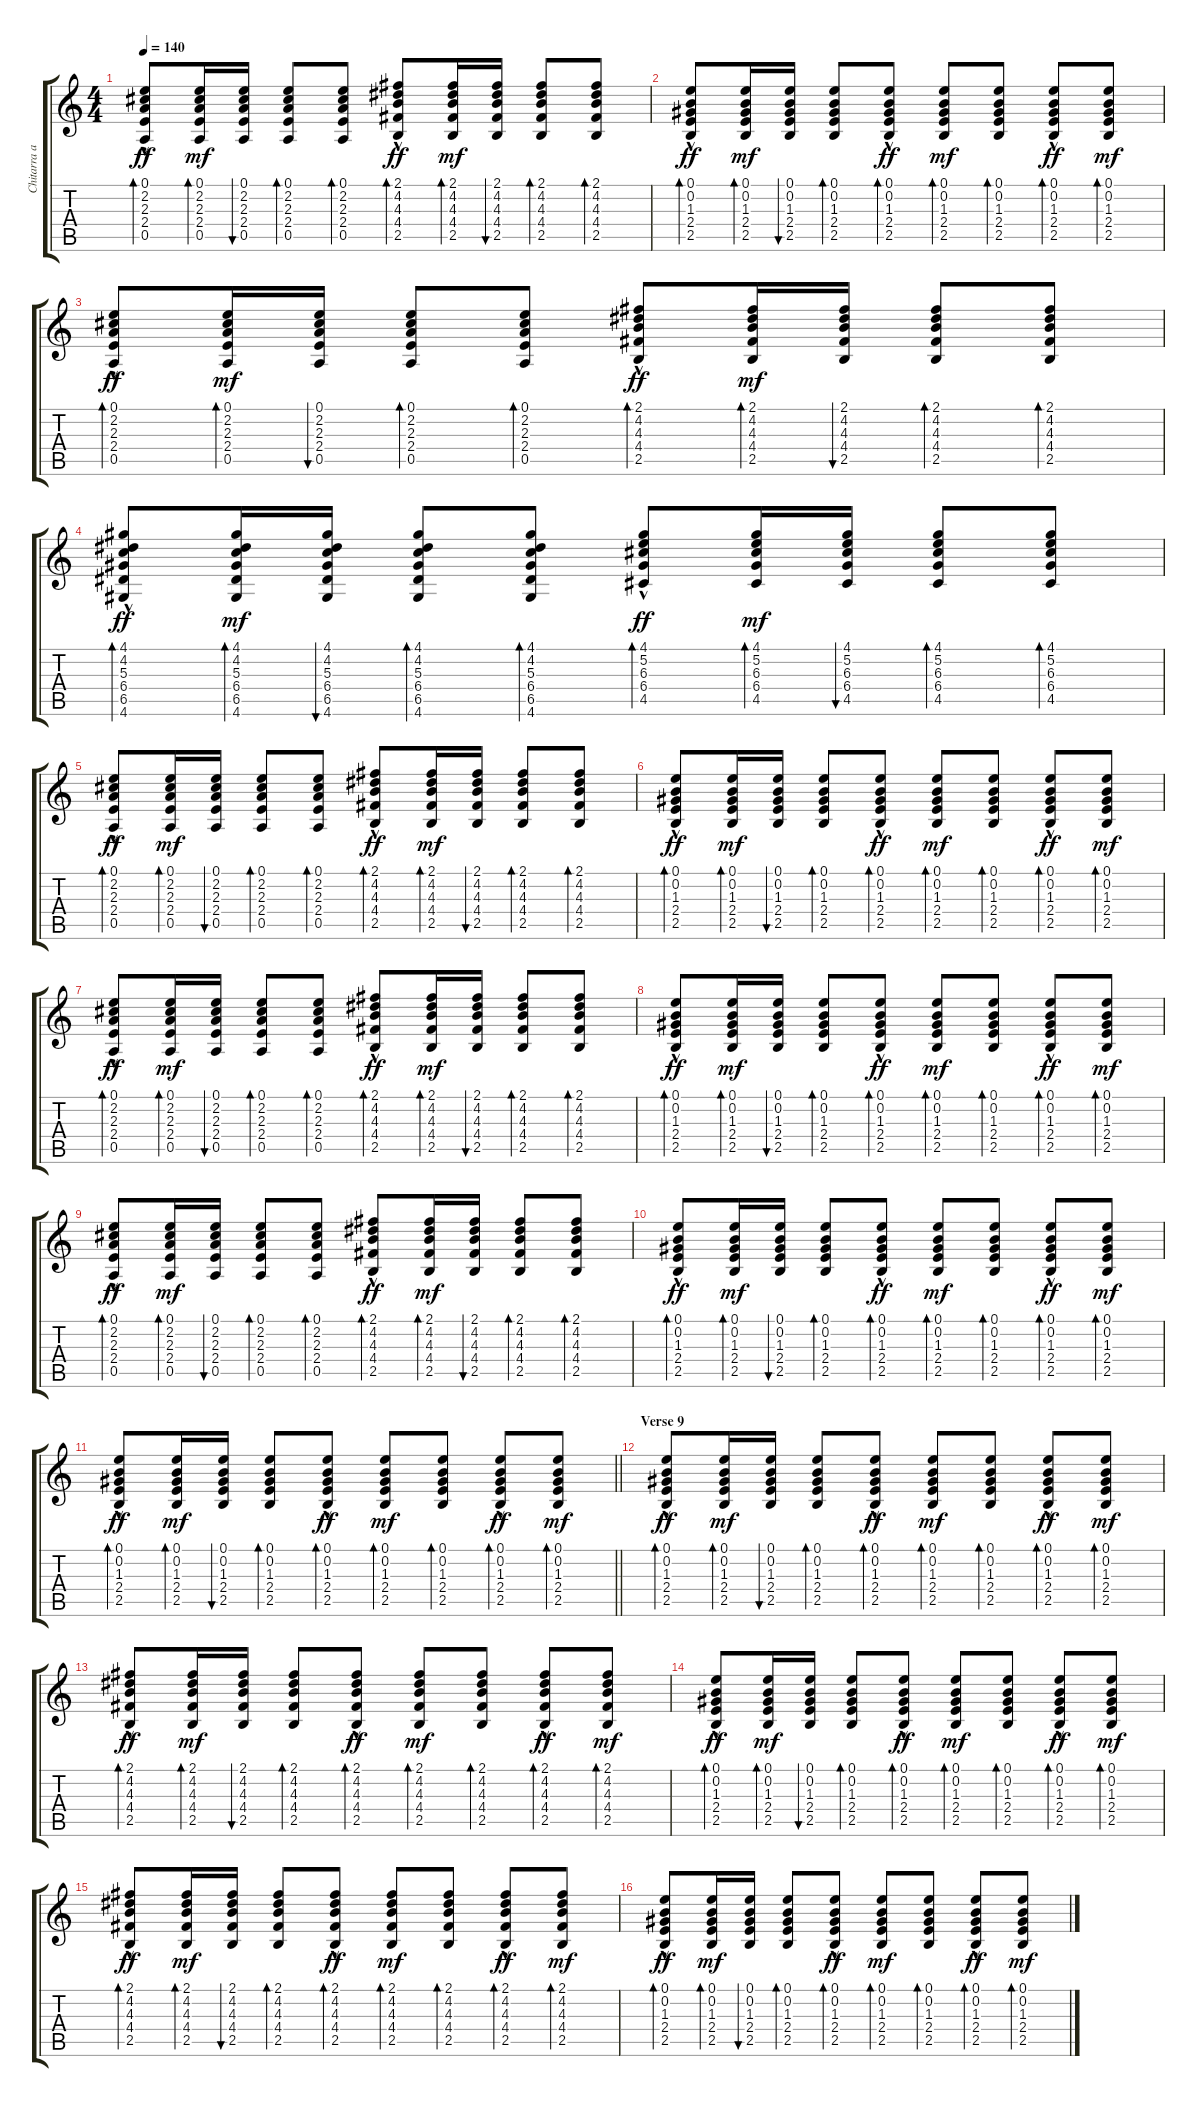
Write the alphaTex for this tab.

\track ("Chitarra acustica 2" "Chitarra a") {instrument acousticguitarsteel}
\staff {score tabs}
\tuning (E4 B3 G3 D3 A2 E2) {hide}
\ts (4 4)
\tempo 140
\clef g2
\ks c
(0.1{hac} 2.2{hac} 2.3{hac} 2.4{hac} 0.5{hac}).8{bd 60 dy ff} (0.1 2.2 2.3 2.4 0.5).16{bd 60 dy mf} (0.1 2.2 2.3 2.4 0.5).16{bu 60} (0.1 2.2 2.3 2.4 0.5).8{bd 60} (0.1 2.2 2.3 2.4 0.5).8{bd 60} (2.1{hac} 4.2{hac} 4.3{hac} 4.4{hac} 2.5{hac}).8{bd 60 dy ff} (2.1 4.2 4.3 4.4 2.5).16{bd 60 dy mf} (2.1 4.2 4.3 4.4 2.5).16{bu 60} (2.1 4.2 4.3 4.4 2.5).8{bd 60} (2.1 4.2 4.3 4.4 2.5).8{bd 60} |
(0.1{hac} 0.2{hac} 1.3{hac} 2.4{hac} 2.5).8{bd 60 dy ff} (0.1 0.2 1.3 2.4 2.5).16{bd 60 dy mf} (0.1 0.2 1.3 2.4 2.5).16{bu 60} (0.1 0.2 1.3 2.4 2.5).8{bd 60} (0.1{hac} 0.2{hac} 1.3{hac} 2.4{hac} 2.5).8{bd 120 dy ff} (0.1 0.2 1.3 2.4 2.5).8{bd 60 dy mf} (0.1 0.2 1.3 2.4 2.5).8{bd 120} (0.1{hac} 0.2{hac} 1.3{hac} 2.4{hac} 2.5).8{bd 60 dy ff} (0.1 0.2 1.3 2.4 2.5).8{bd 120 dy mf} |
(0.1{hac} 2.2{hac} 2.3{hac} 2.4{hac} 0.5{hac}).8{bd 60 dy ff} (0.1 2.2 2.3 2.4 0.5).16{bd 60 dy mf} (0.1 2.2 2.3 2.4 0.5).16{bu 60} (0.1 2.2 2.3 2.4 0.5).8{bd 60} (0.1 2.2 2.3 2.4 0.5).8{bd 60} (2.1{hac} 4.2{hac} 4.3{hac} 4.4{hac} 2.5{hac}).8{bd 60 dy ff} (2.1 4.2 4.3 4.4 2.5).16{bd 60 dy mf} (2.1 4.2 4.3 4.4 2.5).16{bu 60} (2.1 4.2 4.3 4.4 2.5).8{bd 60} (2.1 4.2 4.3 4.4 2.5).8{bd 60} |
(4.1{hac} 4.2{hac} 5.3{hac} 6.4{hac} 6.5{hac} 4.6{hac}).8{bd 60 dy ff} (4.1 4.2 5.3 6.4 6.5 4.6).16{bd 60 dy mf} (4.1 4.2 5.3 6.4 6.5 4.6).16{bu 60} (4.1 4.2 5.3 6.4 6.5 4.6).8{bd 60} (4.1 4.2 5.3 6.4 6.5 4.6).8{bd 60} (4.1{hac} 5.2{hac} 6.3{hac} 6.4{hac} 4.5{hac}).8{bd 60 dy ff} (4.1 5.2 6.3 6.4 4.5).16{bd 60 dy mf} (4.1 5.2 6.3 6.4 4.5).16{bu 60} (4.1 5.2 6.3 6.4 4.5).8{bd 60} (4.1 5.2 6.3 6.4 4.5).8{bd 60} |
(0.1{hac} 2.2{hac} 2.3{hac} 2.4{hac} 0.5{hac}).8{bd 60 dy ff} (0.1 2.2 2.3 2.4 0.5).16{bd 60 dy mf} (0.1 2.2 2.3 2.4 0.5).16{bu 60} (0.1 2.2 2.3 2.4 0.5).8{bd 60} (0.1 2.2 2.3 2.4 0.5).8{bd 60} (2.1{hac} 4.2{hac} 4.3{hac} 4.4{hac} 2.5{hac}).8{bd 60 dy ff} (2.1 4.2 4.3 4.4 2.5).16{bd 60 dy mf} (2.1 4.2 4.3 4.4 2.5).16{bu 60} (2.1 4.2 4.3 4.4 2.5).8{bd 60} (2.1 4.2 4.3 4.4 2.5).8{bd 60} |
(0.1{hac} 0.2{hac} 1.3{hac} 2.4{hac} 2.5).8{bd 60 dy ff} (0.1 0.2 1.3 2.4 2.5).16{bd 60 dy mf} (0.1 0.2 1.3 2.4 2.5).16{bu 60} (0.1 0.2 1.3 2.4 2.5).8{bd 60} (0.1{hac} 0.2{hac} 1.3{hac} 2.4{hac} 2.5).8{bd 120 dy ff} (0.1 0.2 1.3 2.4 2.5).8{bd 60 dy mf} (0.1 0.2 1.3 2.4 2.5).8{bd 120} (0.1{hac} 0.2{hac} 1.3{hac} 2.4{hac} 2.5).8{bd 60 dy ff} (0.1 0.2 1.3 2.4 2.5).8{bd 120 dy mf} |
(0.1{hac} 2.2{hac} 2.3{hac} 2.4{hac} 0.5{hac}).8{bd 60 dy ff} (0.1 2.2 2.3 2.4 0.5).16{bd 60 dy mf} (0.1 2.2 2.3 2.4 0.5).16{bu 60} (0.1 2.2 2.3 2.4 0.5).8{bd 60} (0.1 2.2 2.3 2.4 0.5).8{bd 60} (2.1{hac} 4.2{hac} 4.3{hac} 4.4{hac} 2.5{hac}).8{bd 60 dy ff} (2.1 4.2 4.3 4.4 2.5).16{bd 60 dy mf} (2.1 4.2 4.3 4.4 2.5).16{bu 60} (2.1 4.2 4.3 4.4 2.5).8{bd 60} (2.1 4.2 4.3 4.4 2.5).8{bd 60} |
(0.1{hac} 0.2{hac} 1.3{hac} 2.4{hac} 2.5).8{bd 60 dy ff} (0.1 0.2 1.3 2.4 2.5).16{bd 60 dy mf} (0.1 0.2 1.3 2.4 2.5).16{bu 60} (0.1 0.2 1.3 2.4 2.5).8{bd 60} (0.1{hac} 0.2{hac} 1.3{hac} 2.4{hac} 2.5).8{bd 120 dy ff} (0.1 0.2 1.3 2.4 2.5).8{bd 60 dy mf} (0.1 0.2 1.3 2.4 2.5).8{bd 120} (0.1{hac} 0.2{hac} 1.3{hac} 2.4{hac} 2.5).8{bd 60 dy ff} (0.1 0.2 1.3 2.4 2.5).8{bd 120 dy mf} |
(0.1{hac} 2.2{hac} 2.3{hac} 2.4{hac} 0.5{hac}).8{bd 60 dy ff} (0.1 2.2 2.3 2.4 0.5).16{bd 60 dy mf} (0.1 2.2 2.3 2.4 0.5).16{bu 60} (0.1 2.2 2.3 2.4 0.5).8{bd 60} (0.1 2.2 2.3 2.4 0.5).8{bd 60} (2.1{hac} 4.2{hac} 4.3{hac} 4.4{hac} 2.5{hac}).8{bd 60 dy ff} (2.1 4.2 4.3 4.4 2.5).16{bd 60 dy mf} (2.1 4.2 4.3 4.4 2.5).16{bu 60} (2.1 4.2 4.3 4.4 2.5).8{bd 60} (2.1 4.2 4.3 4.4 2.5).8{bd 60} |
(0.1{hac} 0.2{hac} 1.3{hac} 2.4{hac} 2.5).8{bd 60 dy ff} (0.1 0.2 1.3 2.4 2.5).16{bd 60 dy mf} (0.1 0.2 1.3 2.4 2.5).16{bu 60} (0.1 0.2 1.3 2.4 2.5).8{bd 60} (0.1{hac} 0.2{hac} 1.3{hac} 2.4{hac} 2.5).8{bd 120 dy ff} (0.1 0.2 1.3 2.4 2.5).8{bd 60 dy mf} (0.1 0.2 1.3 2.4 2.5).8{bd 120} (0.1{hac} 0.2{hac} 1.3{hac} 2.4{hac} 2.5).8{bd 60 dy ff} (0.1 0.2 1.3 2.4 2.5).8{bd 120 dy mf} |
\barLineRight lightlight
(0.1{hac} 0.2{hac} 1.3{hac} 2.4{hac} 2.5).8{bd 60 dy ff} (0.1 0.2 1.3 2.4 2.5).16{bd 60 dy mf} (0.1 0.2 1.3 2.4 2.5).16{bu 60} (0.1 0.2 1.3 2.4 2.5).8{bd 60} (0.1{hac} 0.2{hac} 1.3{hac} 2.4{hac} 2.5).8{bd 120 dy ff} (0.1 0.2 1.3 2.4 2.5).8{bd 60 dy mf} (0.1 0.2 1.3 2.4 2.5).8{bd 120} (0.1{hac} 0.2{hac} 1.3{hac} 2.4{hac} 2.5).8{bd 60 dy ff} (0.1 0.2 1.3 2.4 2.5).8{bd 120 dy mf} |
\section ("" "Verse 9")
(0.1{hac} 0.2{hac} 1.3{hac} 2.4{hac} 2.5).8{bd 60 dy ff} (0.1 0.2 1.3 2.4 2.5).16{bd 60 dy mf} (0.1 0.2 1.3 2.4 2.5).16{bu 60} (0.1 0.2 1.3 2.4 2.5).8{bd 60} (0.1{hac} 0.2{hac} 1.3{hac} 2.4{hac} 2.5).8{bd 120 dy ff} (0.1 0.2 1.3 2.4 2.5).8{bd 60 dy mf} (0.1 0.2 1.3 2.4 2.5).8{bd 120} (0.1{hac} 0.2{hac} 1.3{hac} 2.4{hac} 2.5).8{bd 60 dy ff} (0.1 0.2 1.3 2.4 2.5).8{bd 120 dy mf} |
(2.1{hac} 4.2{hac} 4.3{hac} 4.4{hac} 2.5{hac}).8{bd 120 dy ff} (2.1 4.2 4.3 4.4 2.5).16{bd 60 dy mf} (2.1 4.2 4.3 4.4 2.5).16{bu 60} (2.1 4.2 4.3 4.4 2.5).8{bd 60} (2.1{hac} 4.2{hac} 4.3{hac} 4.4{hac} 2.5{hac}).8{bd 120 dy ff} (2.1 4.2 4.3 4.4 2.5).8{bd 60 dy mf} (2.1 4.2 4.3 4.4 2.5).8{bd 120} (2.1{hac} 4.2{hac} 4.3{hac} 4.4{hac} 2.5{hac}).8{bd 60 dy ff} (2.1 4.2 4.3 4.4 2.5).8{bd 120 dy mf} |
(0.1{hac} 0.2{hac} 1.3{hac} 2.4{hac} 2.5).8{bd 60 dy ff} (0.1 0.2 1.3 2.4 2.5).16{bd 60 dy mf} (0.1 0.2 1.3 2.4 2.5).16{bu 60} (0.1 0.2 1.3 2.4 2.5).8{bd 60} (0.1{hac} 0.2{hac} 1.3{hac} 2.4{hac} 2.5).8{bd 120 dy ff} (0.1 0.2 1.3 2.4 2.5).8{bd 60 dy mf} (0.1 0.2 1.3 2.4 2.5).8{bd 120} (0.1{hac} 0.2{hac} 1.3{hac} 2.4{hac} 2.5).8{bd 60 dy ff} (0.1 0.2 1.3 2.4 2.5).8{bd 120 dy mf} |
(2.1{hac} 4.2{hac} 4.3{hac} 4.4{hac} 2.5{hac}).8{bd 120 dy ff} (2.1 4.2 4.3 4.4 2.5).16{bd 60 dy mf} (2.1 4.2 4.3 4.4 2.5).16{bu 60} (2.1 4.2 4.3 4.4 2.5).8{bd 60} (2.1{hac} 4.2{hac} 4.3{hac} 4.4{hac} 2.5{hac}).8{bd 120 dy ff} (2.1 4.2 4.3 4.4 2.5).8{bd 60 dy mf} (2.1 4.2 4.3 4.4 2.5).8{bd 120} (2.1{hac} 4.2{hac} 4.3{hac} 4.4{hac} 2.5{hac}).8{bd 60 dy ff} (2.1 4.2 4.3 4.4 2.5).8{bd 120 dy mf} |
(0.1{hac} 0.2{hac} 1.3{hac} 2.4{hac} 2.5).8{bd 60 dy ff} (0.1 0.2 1.3 2.4 2.5).16{bd 60 dy mf} (0.1 0.2 1.3 2.4 2.5).16{bu 60} (0.1 0.2 1.3 2.4 2.5).8{bd 60} (0.1{hac} 0.2{hac} 1.3{hac} 2.4{hac} 2.5).8{bd 120 dy ff} (0.1 0.2 1.3 2.4 2.5).8{bd 60 dy mf} (0.1 0.2 1.3 2.4 2.5).8{bd 120} (0.1{hac} 0.2{hac} 1.3{hac} 2.4{hac} 2.5).8{bd 60 dy ff} (0.1 0.2 1.3 2.4 2.5).8{bd 120 dy mf}
